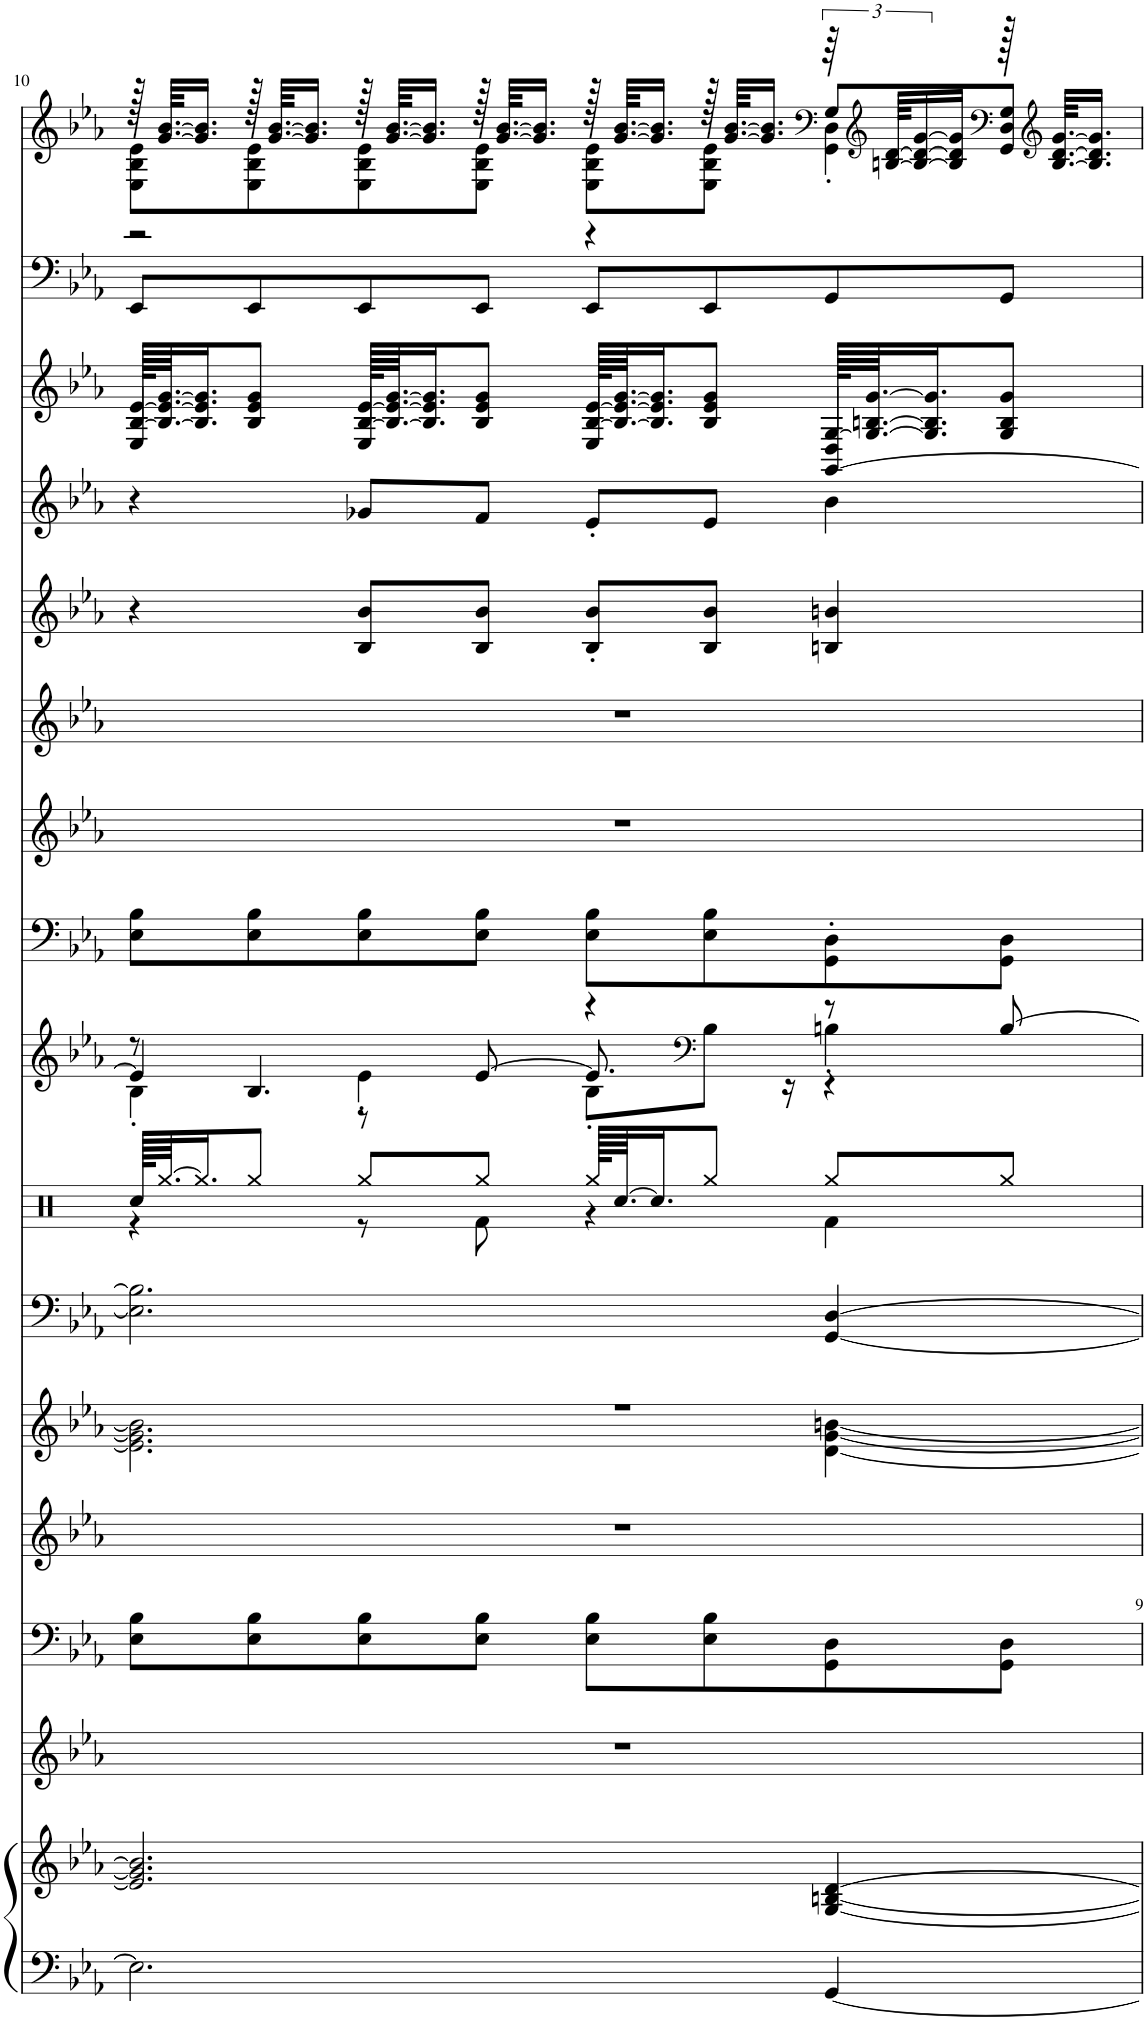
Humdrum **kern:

**kern	**kern	**kern	**kern	**kern	**kern	**kern	**kern	**kern	**kern	**kern	**kern	**kern	**kern	**kern	**kern	**kern
*part16	*part16	*part15	*part14	*part13	*part12	*part11	*part10	*part9	*part8	*part7	*part6	*part5	*part4	*part3	*part2	*part1
*staff17	*staff16	*staff15	*staff14	*staff13	*staff12	*staff11	*staff10	*staff9	*staff8	*staff7	*staff6	*staff5	*staff4	*staff3	*staff2	*staff1
*I"Bright Piano	*	*I"Glockenspiel	*I"Muted Guitar	*I"Polysynth Pad	*I"Syn.Strings 1	*I"DistortionGtr	*I"Percussion	*I"Clean Guitar	*I"Overdrive Gtr	*I"Choir Aahs	*I"Voice Oohs	*I"Synth Voice	*I"Tenor Sax	*I"Steel Gtr.	*I"Fingered Bass	*I"Clean Guitar, Everybody Talks
*I'Pno	*	*I'Gsp	*	*	*I'Str	*	*	*	*	*I'Ch	*I'V	*I'V	*I'T Sax	*	*	*
!!LO:PB:g=z
*clefF4	*clefG2	*clefG2	*clefF4	*clefG2	*clefG2	*clefF4	*clefX	*clefG2	*clefF4	*clefG2	*clefG2	*clefG2	*clefG2	*clefG2	*clefF4	*clefG2
*	*	*	*	*	*	*	*	*	*	*	*	*	*Trd8c14	*	*	*
*k[b-e-a-]	*k[b-e-a-]	*k[b-e-a-]	*k[b-e-a-]	*k[b-e-a-]	*k[b-e-a-]	*k[b-e-a-]	*k[]	*k[b-e-a-]	*k[b-e-a-]	*k[b-e-a-]	*k[b-e-a-]	*k[b-e-a-]	*k[b-e-a-]	*k[b-e-a-]	*k[b-e-a-]	*k[b-e-a-]
*M4/4	*M4/4	*M4/4	*M4/4	*M4/4	*M4/4	*M4/4	*M4/4	*M4/4	*M4/4	*M4/4	*M4/4	*M4/4	*M4/4	*M4/4	*M4/4	*M4/4
=10	=10	=10	=10	=10	=10	=10	=10	=10	=10	=10	=10	=10	=10	=10	=10	=10
*	*	*	*	*	*^	*	*^	*^	*	*	*	*	*	*^	*	*^
*	*	*	*	*	*	*	*	*	*	*	*^	*	*	*	*	*	*	*	*	*	*^
2.E-\]	2.e-/] 2.g/] 2.b-/]	1r	8E-\ 8B-\L	1r	1r	2.e-\] 2.g\] 2.b-\]	2.E-\] 2.B-\]	128Rcc/KLLLL	4r	8r	4B-'\	4e-/]	8E-\ 8B-\L	1r	1r	4r	4r	[128B-/ [128e-/KLLLL	4E-/	8EE-/L	128r	8E-\ 8B-\ 8e-\L	2r
.	.	.	.	.	.	.	.	[64.Rgg/JJ	.	.	.	.	.	.	.	.	.	64.B-/_ 64.e-/_ [64.g/JJ	.	.	[64.g/ [64.b-/KKLL	.	.
.	.	.	.	.	.	.	.	16.Rgg/J]	.	.	.	.	.	.	.	.	.	16.B-/] 16.e-/] 16.g/]J	.	.	16.g/] 16.b-/]JJ	.	.
.	.	.	8E-\ 8B-\	.	.	.	.	8Rgg/J	.	4.B-/	.	.	8E-\ 8B-\	.	.	.	.	8B-/ 8e-/ 8g/J	.	8EE-/	128r	8E-\ 8B-\ 8e-\	.
.	.	.	.	.	.	.	.	.	.	.	.	.	.	.	.	.	.	.	.	.	[64.g/ [64.b-/KKLL	.	.
.	.	.	.	.	.	.	.	.	.	.	.	.	.	.	.	.	.	.	.	.	16.g/] 16.b-/]JJ	.	.
.	.	.	8E-\ 8B-\	.	.	.	.	8Rgg/L	8r	.	4e-'\	8r	8E-\ 8B-\	.	.	8B-/ 8b-/L	8g-X/L	[128B-/ [128e-/KLLLL	4E-/	8EE-/	128r	8E-\ 8B-\ 8e-\	.
.	.	.	.	.	.	.	.	.	.	.	.	.	.	.	.	.	.	64.B-/_ 64.e-/_ [64.g/JJ	.	.	[64.g/ [64.b-/KKLL	.	.
.	.	.	.	.	.	.	.	.	.	.	.	.	.	.	.	.	.	16.B-/] 16.e-/] 16.g/]J	.	.	16.g/] 16.b-/]JJ	.	.
.	.	.	8E-\ 8B-\J	.	.	.	.	8Rgg/J	8Rf\	.	.	[8e-/	8E-\ 8B-\J	.	.	8B-/ 8b-/J	8f/J	8B-/ 8e-/ 8g/J	.	8EE-/J	128r	8E-\ 8B-\ 8e-\J	.
.	.	.	.	.	.	.	.	.	.	.	.	.	.	.	.	.	.	.	.	.	[64.g/ [64.b-/KKLL	.	.
.	.	.	.	.	.	.	.	.	.	.	.	.	.	.	.	.	.	.	.	.	16.g/] 16.b-/]JJ	.	.
.	.	.	8E-\ 8B-\L	.	.	.	.	128Rgg/KLLLL	4r	4r	8B-'\L	8.e-/]	8E-\ 8B-\L	.	.	8B-/' 8b-/'L	8e-'/L	[128B-/ [128e-/KLLLL	4E-/	8EE-/L	128r	8E-\ 8B-\ 8e-\L	4r
.	.	.	.	.	.	.	.	[64.Rcc/JJ	.	.	.	.	.	.	.	.	.	64.B-/_ 64.e-/_ [64.g/JJ	.	.	[64.g/ [64.b-/KKLL	.	.
.	.	.	.	.	.	.	.	16.Rcc/J]	.	.	.	.	.	.	.	.	.	16.B-/] 16.e-/] 16.g/]J	.	.	16.g/] 16.b-/]JJ	.	.
*	*	*	*	*	*	*	*	*	*	*clefF4	*	*	*	*	*	*	*	*	*	*	*	*	*
.	.	.	8E-\ 8B-\	.	.	.	.	8Rgg/J	.	.	8B-\J	.	8E-\ 8B-\	.	.	8B-/ 8b-/J	8e-/J	8B-/ 8e-/ 8g/J	.	8EE-/	128r	8E-\ 8B-\ 8e-\J	.
.	.	.	.	.	.	.	.	.	.	.	.	.	.	.	.	.	.	.	.	.	[64.g/ [64.b-/KKLL	.	.
.	.	.	.	.	.	.	.	.	.	.	.	.	.	.	.	.	.	.	.	.	16.g/] 16.b-/]JJ	.	.
.	.	.	.	.	.	.	.	.	.	.	.	16r	.	.	.	.	.	.	.	.	.	.	.
*	*	*	*	*	*	*	*	*	*	*	*	*	*	*	*	*	*	*	*	*	*clefF4	*	*
[4GG/	[4G/ [4Bn/ [4d/	.	8GG\ 8D\	.	.	[4d\ [4g\ [4bn\	[4GG/ [4D/	8Rgg/L	4Rf\	8r	4Bn'\	4r	8GG\' 8D\'	.	.	4Bn/ 4bn/	4b-\	[128G/KLLLL	[4GG/ 4D/	8GG/	96r	4GG\' 4D\'	8G/L
.	.	.	.	.	.	.	.	.	.	.	.	.	.	.	.	.	.	64.G/_ [64.Bn/ [64.g/JJ	.	.	.	.	.
*	*	*	*	*	*	*	*	*	*	*	*	*	*	*	*	*	*	*	*	*	*clefG2	*	*
.	.	.	.	.	.	.	.	.	.	.	.	.	.	.	.	.	.	.	.	.	[96Bn/ [96d/KKLL	.	.
.	.	.	.	.	.	.	.	.	.	.	.	.	.	.	.	.	.	.	.	.	24B/_ 24d/_ [24g/	.	.
.	.	.	.	.	.	.	.	.	.	.	.	.	.	.	.	.	.	16.G/] 16.B/] 16.g/]J	.	.	.	.	.
.	.	.	.	.	.	.	.	.	.	.	.	.	.	.	.	.	.	.	.	.	16B/] 16d/] 16g/]JJ	.	.
*	*	*	*	*	*	*	*	*	*	*	*	*	*	*	*	*	*	*	*	*	*clefF4	*	*
.	.	.	8GG\ 8D\J	.	.	.	.	8Rgg/J	.	[8B/	.	.	8GG\ 8D\J	.	.	.	.	8G/ 8B/ 8g/J	.	8GG/J	128r	.	8GG/ 8D/ 8G/J
*	*	*	*	*	*	*	*	*	*	*	*	*	*	*	*	*	*	*	*	*	*clefG2	*	*
.	.	.	.	.	.	.	.	.	.	.	.	.	.	.	.	.	.	.	.	.	[64.B/ [64.d/ [64.g/KKLL	.	.
.	.	.	.	.	.	.	.	.	.	.	.	.	.	.	.	.	.	.	.	.	16.B/] 16.d/] 16.g/]JJ	.	.
*	*	*	*	*	*	*	*	*v	*v	*	*	*	*	*	*	*	*	*v	*v	*	*v	*v	*v
*	*	*	*	*	*v	*v	*	*	*v	*v	*v	*	*	*	*	*	*	*	*
=	=	=	=	=	=	=	=	=	=	=	=	=	=	=	=	=
*-	*-	*-	*-	*-	*-	*-	*-	*-	*-	*-	*-	*-	*-	*-	*-	*-
